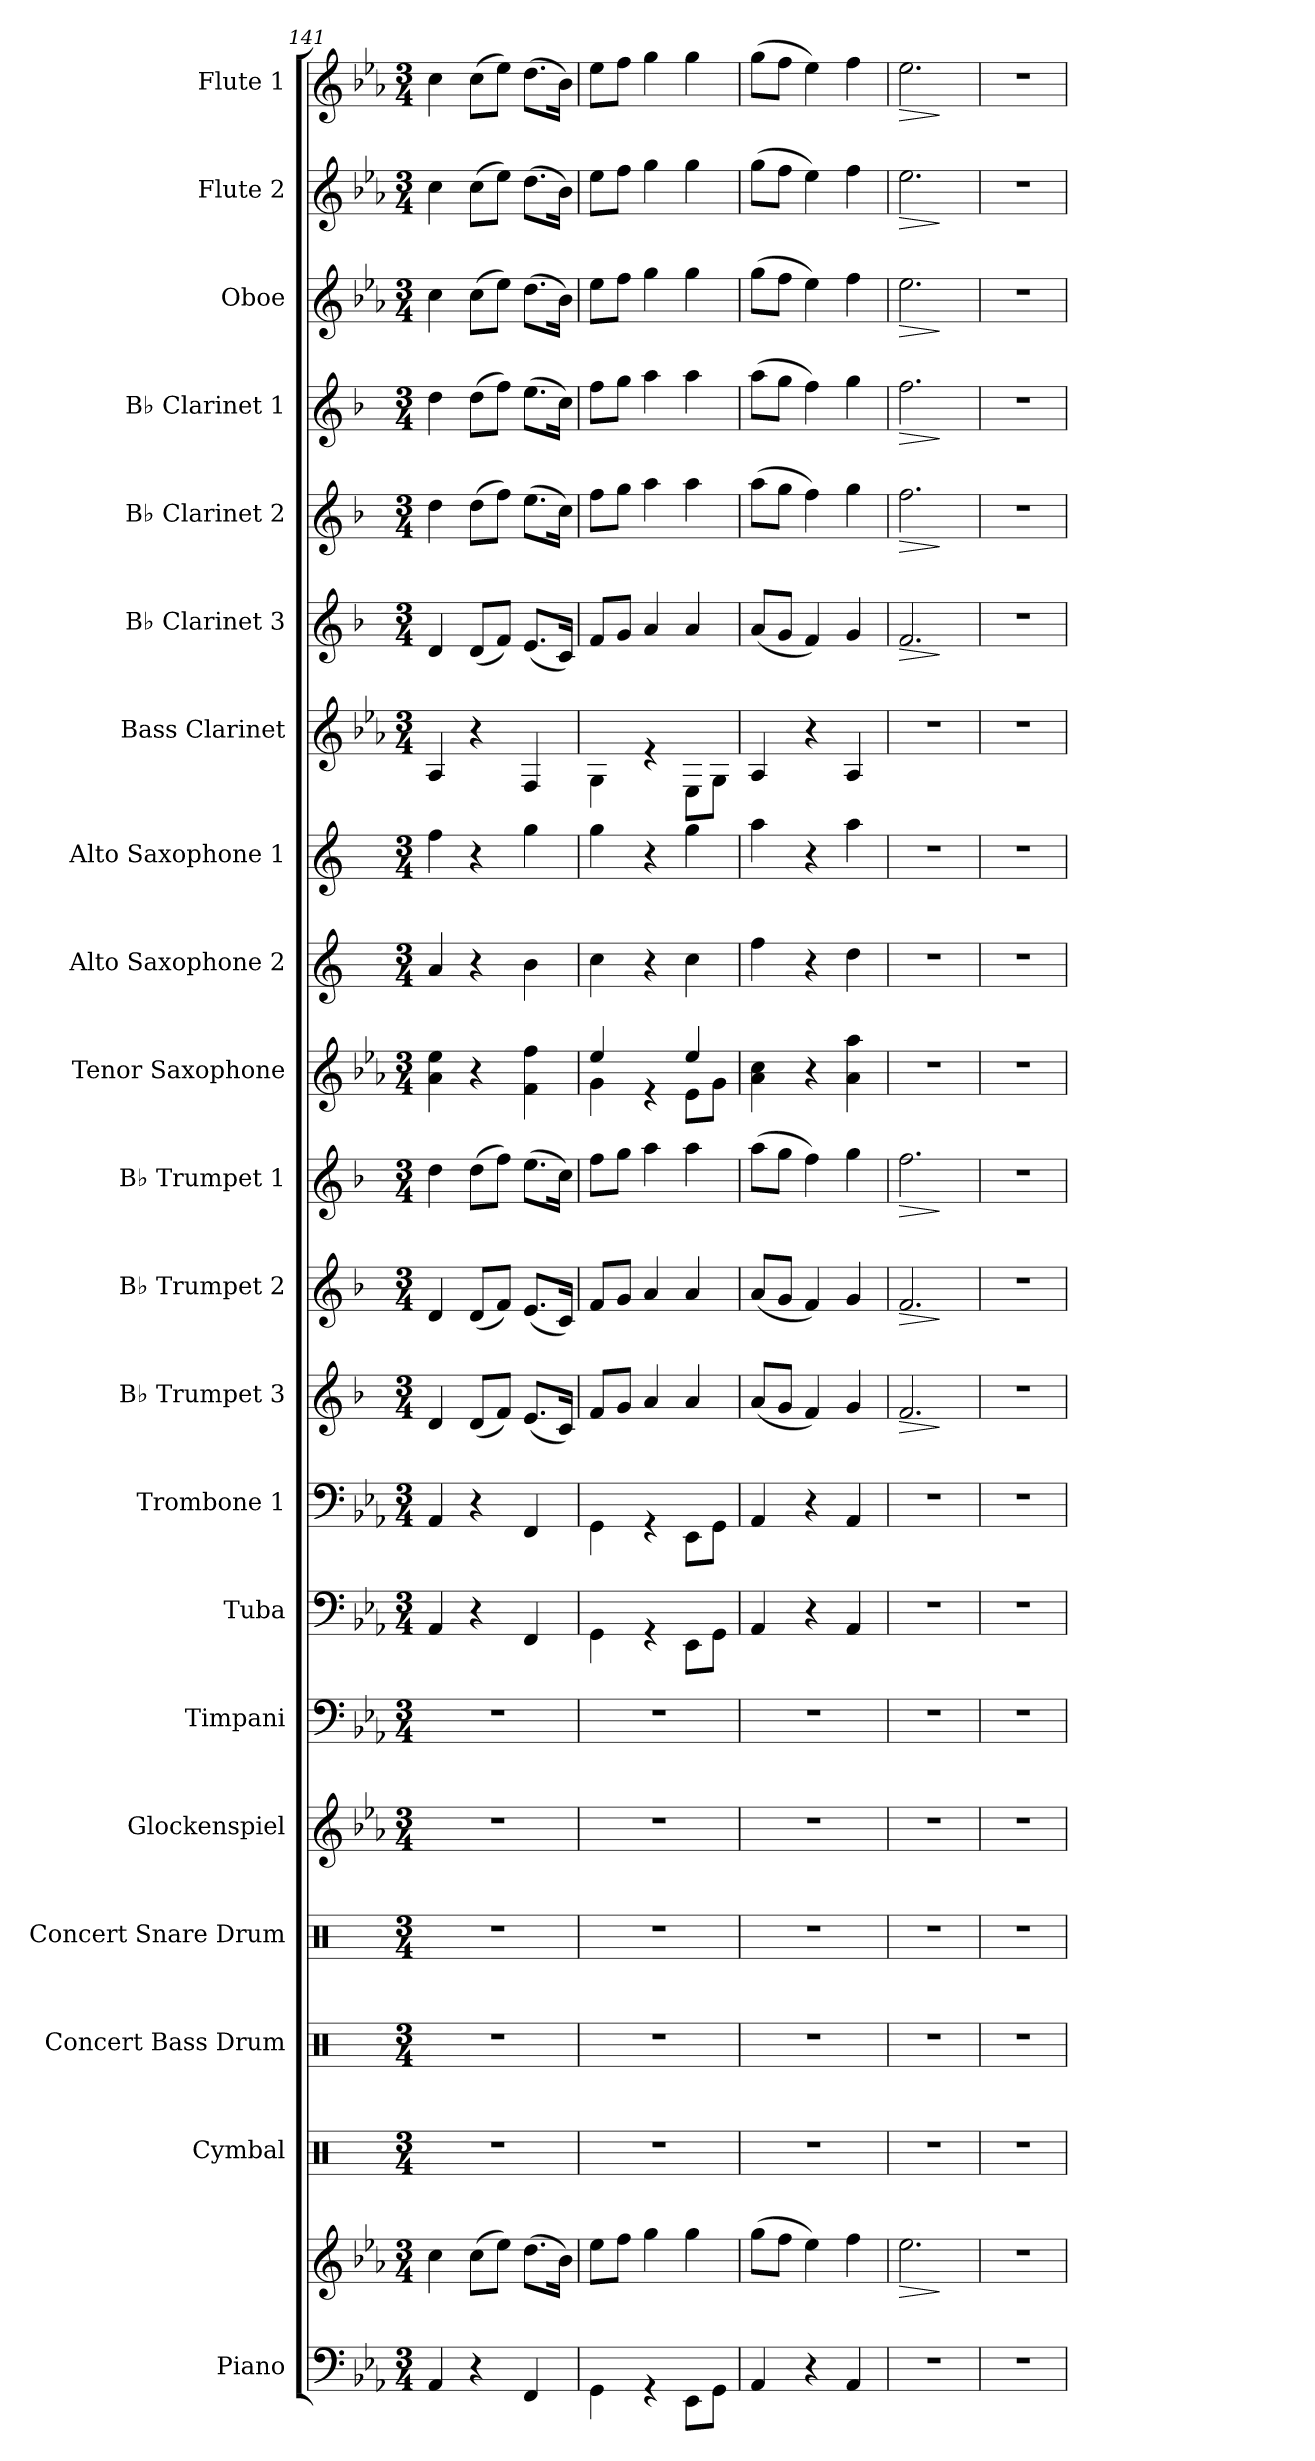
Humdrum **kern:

**kern	**kern	**dynam	**kern	**kern	**kern	**kern	**kern	**kern	**kern	**kern	**dynam	**kern	**dynam	**kern	**dynam	**kern	**kern	**kern	**kern	**kern	**dynam	**kern	**dynam	**kern	**dynam	**kern	**dynam	**kern	**dynam	**kern	**dynam
*part21	*part21	*part21	*part20	*part19	*part18	*part17	*part16	*part15	*part14	*part13	*part13	*part12	*part12	*part11	*part11	*part10	*part9	*part8	*part7	*part6	*part6	*part5	*part5	*part4	*part4	*part3	*part3	*part2	*part2	*part1	*part1
*staff22	*staff21	*staff21/22	*staff20	*staff19	*staff18	*staff17	*staff16	*staff15	*staff14	*staff13	*staff13	*staff12	*staff12	*staff11	*staff11	*staff10	*staff9	*staff8	*staff7	*staff6	*staff6	*staff5	*staff5	*staff4	*staff4	*staff3	*staff3	*staff2	*staff2	*staff1	*staff1
*I"Piano	*	*	*I"Cymbal	*I"Concert Bass Drum	*I"Concert Snare Drum	*I"Glockenspiel	*I"Timpani	*I"Tuba	*I"Trombone 1	*I"B♭ Trumpet 3	*	*I"B♭ Trumpet 2	*	*I"B♭ Trumpet 1	*	*I"Tenor Saxophone	*I"Alto Saxophone 2	*I"Alto Saxophone 1	*I"Bass Clarinet	*I"B♭ Clarinet 3	*	*I"B♭ Clarinet 2	*	*I"B♭ Clarinet 1	*	*I"Oboe	*	*I"Flute 2	*	*I"Flute 1	*
*I'Pno.	*	*	*I'Cym.	*I'Con. BD	*I'Con. Sn.	*I'Glock.	*I'Timp.	*I'Tba.	*I'Tbn. 1	*I'B♭ Tpt. 3	*	*I'B♭ Tpt. 2	*	*I'B♭ Tpt. 1	*	*I'T. Sax.	*I'A. Sax. 2	*I'A. Sax. 1	*I'B. Cl.	*I'B♭ Cl. 3	*	*I'B♭ Cl. 2	*	*I'B♭ Cl. 1	*	*I'Ob.	*	*I'Fl. 2	*	*I'Fl. 1	*
*clefF4	*clefG2	*	*clefX	*clefX	*clefX	*clefG2	*clefF4	*clefF4	*clefF4	*clefG2	*	*clefG2	*	*clefG2	*	*clefG2	*clefG2	*clefG2	*clefG2	*clefG2	*	*clefG2	*	*clefG2	*	*clefG2	*	*clefG2	*	*clefG2	*
*	*	*	*	*	*	*ITrd-14c-24	*	*	*	*ITrd1c2	*	*ITrd1c2	*	*ITrd1c2	*	*ITrd8c14	*ITrd5c9	*ITrd5c9	*ITrd8c14	*ITrd1c2	*	*ITrd1c2	*	*ITrd1c2	*	*	*	*	*	*	*
*k[b-e-a-]	*k[b-e-a-]	*	*k[]	*k[]	*k[]	*k[b-e-a-]	*k[b-e-a-]	*k[b-e-a-]	*k[b-e-a-]	*k[b-e-a-]	*	*k[b-e-a-]	*	*k[b-e-a-]	*	*k[b-e-a-]	*k[b-e-a-]	*k[b-e-a-]	*k[b-e-a-]	*k[b-e-a-]	*	*k[b-e-a-]	*	*k[b-e-a-]	*	*k[b-e-a-]	*	*k[b-e-a-]	*	*k[b-e-a-]	*
*M3/4	*M3/4	*	*M3/4	*M3/4	*M3/4	*M3/4	*M3/4	*M3/4	*M3/4	*M3/4	*	*M3/4	*	*M3/4	*	*M3/4	*M3/4	*M3/4	*M3/4	*M3/4	*	*M3/4	*	*M3/4	*	*M3/4	*	*M3/4	*	*M3/4	*
=141	=141	=141	=141	=141	=141	=141	=141	=141	=141	=141	=141	=141	=141	=141	=141	=141	=141	=141	=141	=141	=141	=141	=141	=141	=141	=141	=141	=141	=141	=141	=141
4AA-/	4cc\	.	2.r	2.r	2.r	2.r	2.r	4AA-/	4AA-/	4c/	.	4c/	.	4cc\	.	4A-\ 4e-\	4c/	4a-\	4AA-/	4c/	.	4cc\	.	4cc\	.	4cc\	.	4cc\	.	4cc\	.
4r	(8cc\L	.	.	.	.	.	.	4r	4r	(8c/L	.	(8c/L	.	(8cc\L	.	4r	4r	4r	4r	(8c/L	.	(8cc\L	.	(8cc\L	.	(8cc\L	.	(8cc\L	.	(8cc\L	.
.	8ee-\J)	.	.	.	.	.	.	.	.	8e-/J)	.	8e-/J)	.	8ee-\J)	.	.	.	.	.	8e-/J)	.	8ee-\J)	.	8ee-\J)	.	8ee-\J)	.	8ee-\J)	.	8ee-\J)	.
4FF/	(8.dd\L	.	.	.	.	.	.	4FF/	4FF/	(8.d/L	.	(8.d/L	.	(8.dd\L	.	4F\ 4f\	4d\	4b-\	4FF/	(8.d/L	.	(8.dd\L	.	(8.dd\L	.	(8.dd\L	.	(8.dd\L	.	(8.dd\L	.
.	16b-\Jk)	.	.	.	.	.	.	.	.	16B-/Jk)	.	16B-/Jk)	.	16b-\Jk)	.	.	.	.	.	16B-/Jk)	.	16b-\Jk)	.	16b-\Jk)	.	16b-\Jk)	.	16b-\Jk)	.	16b-\Jk)	.
=142	=142	=142	=142	=142	=142	=142	=142	=142	=142	=142	=142	=142	=142	=142	=142	=142	=142	=142	=142	=142	=142	=142	=142	=142	=142	=142	=142	=142	=142	=142	=142
*^	*	*	*	*	*	*	*	*^	*^	*	*	*	*	*	*	*^	*	*	*^	*	*	*	*	*	*	*	*	*	*	*	*
4ryy	4GG\	8ee-\L	.	2.r	2.r	2.r	2.r	2.r	4ryy	4GG\	4ryy	4GG\	8e-/L	.	8e-/L	.	8ee-\L	.	4e-/	4G\	4e-\	4b-\	4ryy	4GG\	8e-/L	.	8ee-\L	.	8ee-\L	.	8ee-\L	.	8ee-\L	.	8ee-\L	.
.	.	8ff\J	.	.	.	.	.	.	.	.	.	.	8f/J	.	8f/J	.	8ff\J	.	.	.	.	.	.	.	8f/J	.	8ff\J	.	8ff\J	.	8ff\J	.	8ff\J	.	8ff\J	.
4rGG	4ryy	4gg\	.	.	.	.	.	.	4rGG	4ryy	4rGG	4ryy	4g/	.	4g/	.	4gg\	.	4re	4ryy	4r	4r	4re	4ryy	4g/	.	4gg\	.	4gg\	.	4gg\	.	4gg\	.	4gg\	.
4ryy	8EE-\L	4gg\	.	.	.	.	.	.	4ryy	8EE-\L	4ryy	8EE-\L	4g/	.	4g/	.	4gg\	.	4e-/	8E-\L	4e-\	4b-\	4ryy	8EE-\L	4g/	.	4gg\	.	4gg\	.	4gg\	.	4gg\	.	4gg\	.
.	8GG\J	.	.	.	.	.	.	.	.	8GG\J	.	8GG\J	.	.	.	.	.	.	.	8G\J	.	.	.	8GG\J	.	.	.	.	.	.	.	.	.	.	.	.
*	*	*	*	*	*	*	*	*	*v	*v	*	*	*	*	*	*	*	*	*v	*v	*	*	*v	*v	*	*	*	*	*	*	*	*	*	*	*	*
*v	*v	*	*	*	*	*	*	*	*	*v	*v	*	*	*	*	*	*	*	*	*	*	*	*	*	*	*	*	*	*	*	*	*	*
=143	=143	=143	=143	=143	=143	=143	=143	=143	=143	=143	=143	=143	=143	=143	=143	=143	=143	=143	=143	=143	=143	=143	=143	=143	=143	=143	=143	=143	=143	=143	=143
4AA-/	(8gg\L	.	2.r	2.r	2.r	2.r	2.r	4AA-/	4AA-/	(8g/L	.	(8g/L	.	(8gg\L	.	4A-\ 4c\	4a-\	4cc\	4AA-/	(8g/L	.	(8gg\L	.	(8gg\L	.	(8gg\L	.	(8gg\L	.	(8gg\L	.
.	8ff\J	.	.	.	.	.	.	.	.	8f/J	.	8f/J	.	8ff\J	.	.	.	.	.	8f/J	.	8ff\J	.	8ff\J	.	8ff\J	.	8ff\J	.	8ff\J	.
4r	4ee-\)	.	.	.	.	.	.	4r	4r	4e-/)	.	4e-/)	.	4ee-\)	.	4r	4r	4r	4r	4e-/)	.	4ee-\)	.	4ee-\)	.	4ee-\)	.	4ee-\)	.	4ee-\)	.
4AA-/	4ff\	.	.	.	.	.	.	4AA-/	4AA-/	4f/	.	4f/	.	4ff\	.	4A-\ 4a-\	4f\	4cc\	4AA-/	4f/	.	4ff\	.	4ff\	.	4ff\	.	4ff\	.	4ff\	.
=144	=144	=144	=144	=144	=144	=144	=144	=144	=144	=144	=144	=144	=144	=144	=144	=144	=144	=144	=144	=144	=144	=144	=144	=144	=144	=144	=144	=144	=144	=144	=144
!	!	!LO:HP:b	!	!	!	!	!	!	!	!	!LO:HP:b	!	!LO:HP:b	!	!LO:HP:b	!	!	!	!	!	!LO:HP:b	!	!LO:HP:b	!	!LO:HP:b	!	!LO:HP:b	!	!LO:HP:b	!	!LO:HP:b
2.r	2.ee-\	>	2.r	2.r	2.r	2.r	2.r	2.r	2.r	2.e-/	>	2.e-/	>	2.ee-\	>	2.r	2.r	2.r	2.r	2.e-/	>	2.ee-\	>	2.ee-\	>	2.ee-\	>	2.ee-\	>	2.ee-\	>
.	.	]	.	.	.	.	.	.	.	.	]	.	]	.	]	.	.	.	.	.	]	.	]	.	]	.	]	.	]	.	]
=145	=145	=145	=145	=145	=145	=145	=145	=145	=145	=145	=145	=145	=145	=145	=145	=145	=145	=145	=145	=145	=145	=145	=145	=145	=145	=145	=145	=145	=145	=145	=145
2.r	2.r	.	2.r	2.r	2.r	2.r	2.r	2.r	2.r	2.r	.	2.r	.	2.r	.	2.r	2.r	2.r	2.r	2.r	.	2.r	.	2.r	.	2.r	.	2.r	.	2.r	.
=	=	=	=	=	=	=	=	=	=	=	=	=	=	=	=	=	=	=	=	=	=	=	=	=	=	=	=	=	=	=	=
*-	*-	*-	*-	*-	*-	*-	*-	*-	*-	*-	*-	*-	*-	*-	*-	*-	*-	*-	*-	*-	*-	*-	*-	*-	*-	*-	*-	*-	*-	*-	*-
